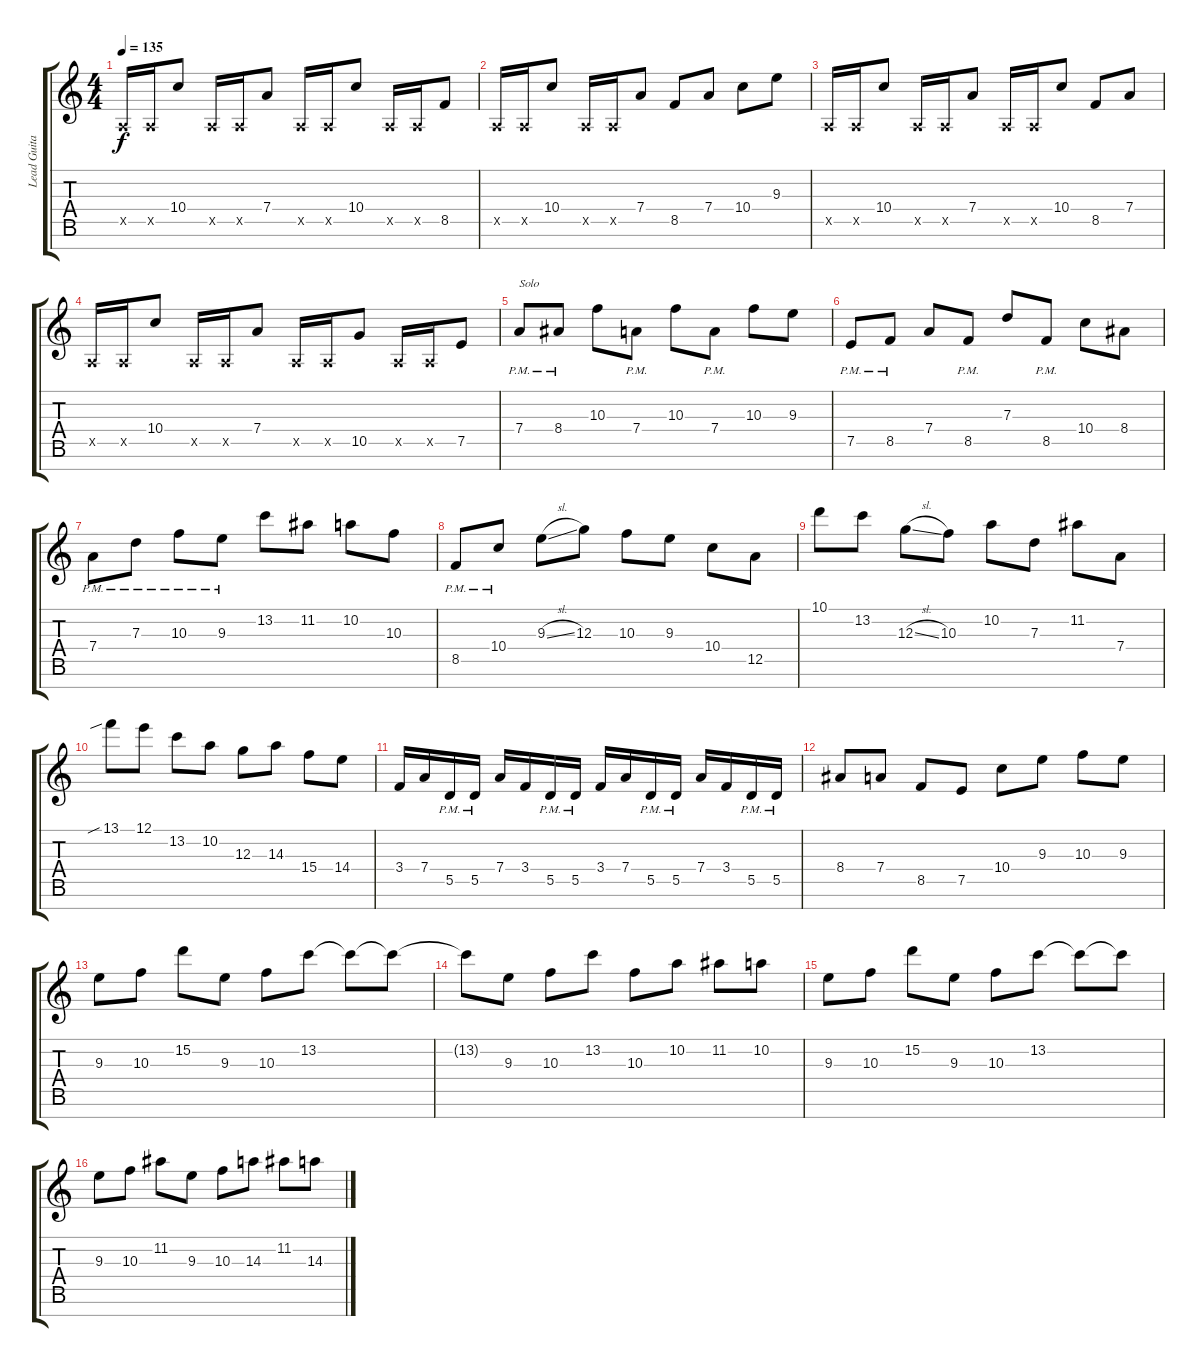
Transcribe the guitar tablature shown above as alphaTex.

\track ("Lead Guitar" "Lead Guita") {instrument overdrivenguitar}
\staff {score tabs}
\tuning (E4 B3 G3 D3 A2 E2 B1) {hide}
\ts (4 4)
\tempo 135
\clef g2
\ks c
0.5{x}.16{dy f} 0.5{x}.16 10.4.8 0.5{x}.16 0.5{x}.16 7.4.8 0.5{x}.16 0.5{x}.16 10.4.8 0.5{x}.16 0.5{x}.16 8.5.8 |
0.5{x}.16 0.5{x}.16 10.4.8 0.5{x}.16 0.5{x}.16 7.4.8 8.5.8 7.4.8 10.4.8 9.3.8 |
0.5{x}.16 0.5{x}.16 10.4.8 0.5{x}.16 0.5{x}.16 7.4.8 0.5{x}.16 0.5{x}.16 10.4.8 8.5.8 7.4.8 |
0.5{x}.16 0.5{x}.16 10.4.8 0.5{x}.16 0.5{x}.16 7.4.8 0.5{x}.16 0.5{x}.16 10.5.8 0.5{x}.16 0.5{x}.16 7.5.8 |
7.4{pm}.8{txt "Solo"} 8.4{pm}.8 10.3.8 7.4{pm}.8 10.3.8 7.4{pm}.8 10.3.8 9.3.8 |
7.5{pm}.8 8.5{pm}.8 7.4.8 8.5{pm}.8 7.3.8 8.5{pm}.8 10.4.8 8.4.8 |
7.4{pm}.8 7.3{pm}.8 10.3{pm}.8 9.3{pm}.8 13.2.8 11.2.8 10.2.8 10.3.8 |
8.5{pm}.8 10.4{pm}.8 9.3{sl}.8 12.3.8 10.3.8 9.3.8 10.4.8 12.5.8 |
10.1.8 13.2.8 12.3{sl}.8 10.3.8 10.2.8 7.3.8 11.2.8 7.4.8 |
13.1{sib}.8 12.1.8 13.2.8 10.2.8 12.3.8 14.3.8 15.4.8 14.4.8 |
3.4.16 7.4.16 5.5{pm}.16 5.5{pm}.16 7.4.16 3.4.16 5.5{pm}.16 5.5{pm}.16 3.4.16 7.4.16 5.5{pm}.16 5.5{pm}.16 7.4.16 3.4.16 5.5{pm}.16 5.5{pm}.16 |
8.4.8 7.4.8 8.5.8 7.5.8 10.4.8 9.3.8 10.3.8 9.3.8 |
9.3.8 10.3.8 15.2.8 9.3.8 10.3.8 13.2.8 13.2{t}.8 13.2{t}.8 |
13.2{t}.8 9.3.8 10.3.8 13.2.8 10.3.8 10.2.8 11.2.8 10.2.8 |
9.3.8 10.3.8 15.2.8 9.3.8 10.3.8 13.2.8 13.2{t}.8 13.2{t}.8 |
9.3.8 10.3.8 11.2.8 9.3.8 10.3.8 14.3.8 11.2.8 14.3.8
